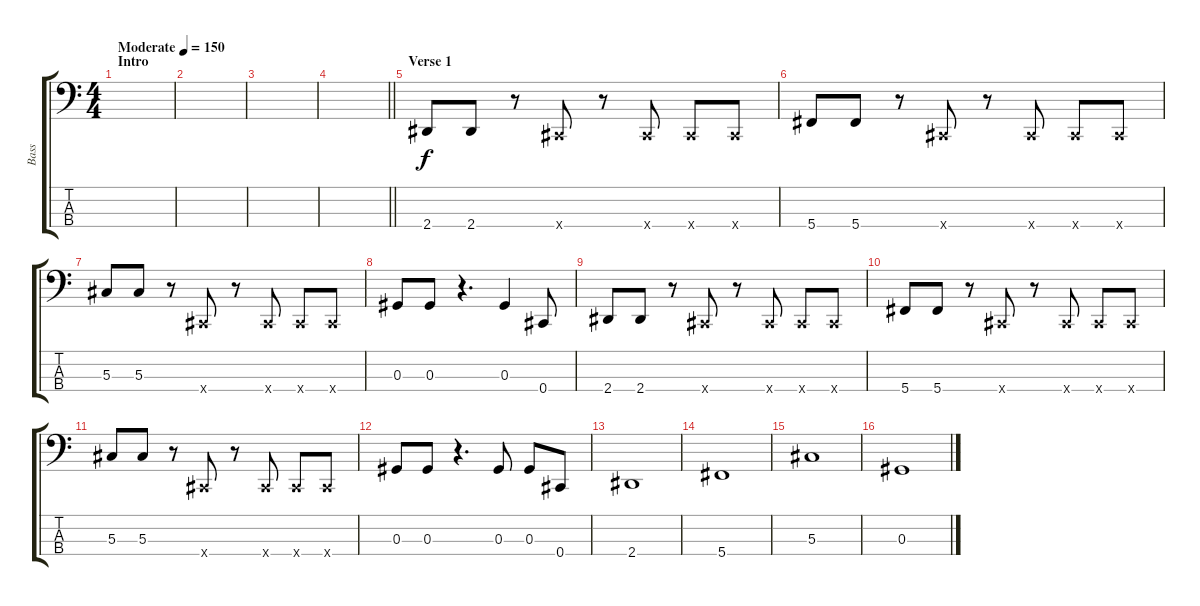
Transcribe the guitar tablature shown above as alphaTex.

\track ("Bass" "Bass") {instrument electricbassfinger}
\staff {score tabs}
\tuning (Gb2 Db2 Ab1 Db1) {hide}
\ts (4 4)
\section ("" "Intro")
\tempo (150 "Moderate")
\clef f4
\ks c
|
|
|
\barLineRight lightlight
|
\section ("" "Verse 1")
2.4.8 2.4.8 r.8 0.4{x}.8 r.8 0.4{x}.8 0.4{x}.8 0.4{x}.8 |
5.4.8 5.4.8 r.8 0.4{x}.8 r.8 0.4{x}.8 0.4{x}.8 0.4{x}.8 |
5.3.8 5.3.8 r.8 0.4{x}.8 r.8 0.4{x}.8 0.4{x}.8 0.4{x}.8 |
0.3.8 0.3.8 r.4{d} 0.3.4 0.4.8 |
2.4.8 2.4.8 r.8 0.4{x}.8 r.8 0.4{x}.8 0.4{x}.8 0.4{x}.8 |
5.4.8 5.4.8 r.8 0.4{x}.8 r.8 0.4{x}.8 0.4{x}.8 0.4{x}.8 |
5.3.8 5.3.8 r.8 0.4{x}.8 r.8 0.4{x}.8 0.4{x}.8 0.4{x}.8 |
0.3.8 0.3.8 r.4{d} 0.3.8 0.3.8 0.4.8 |
2.4.1 |
5.4.1 |
5.3.1 |
0.3.1
